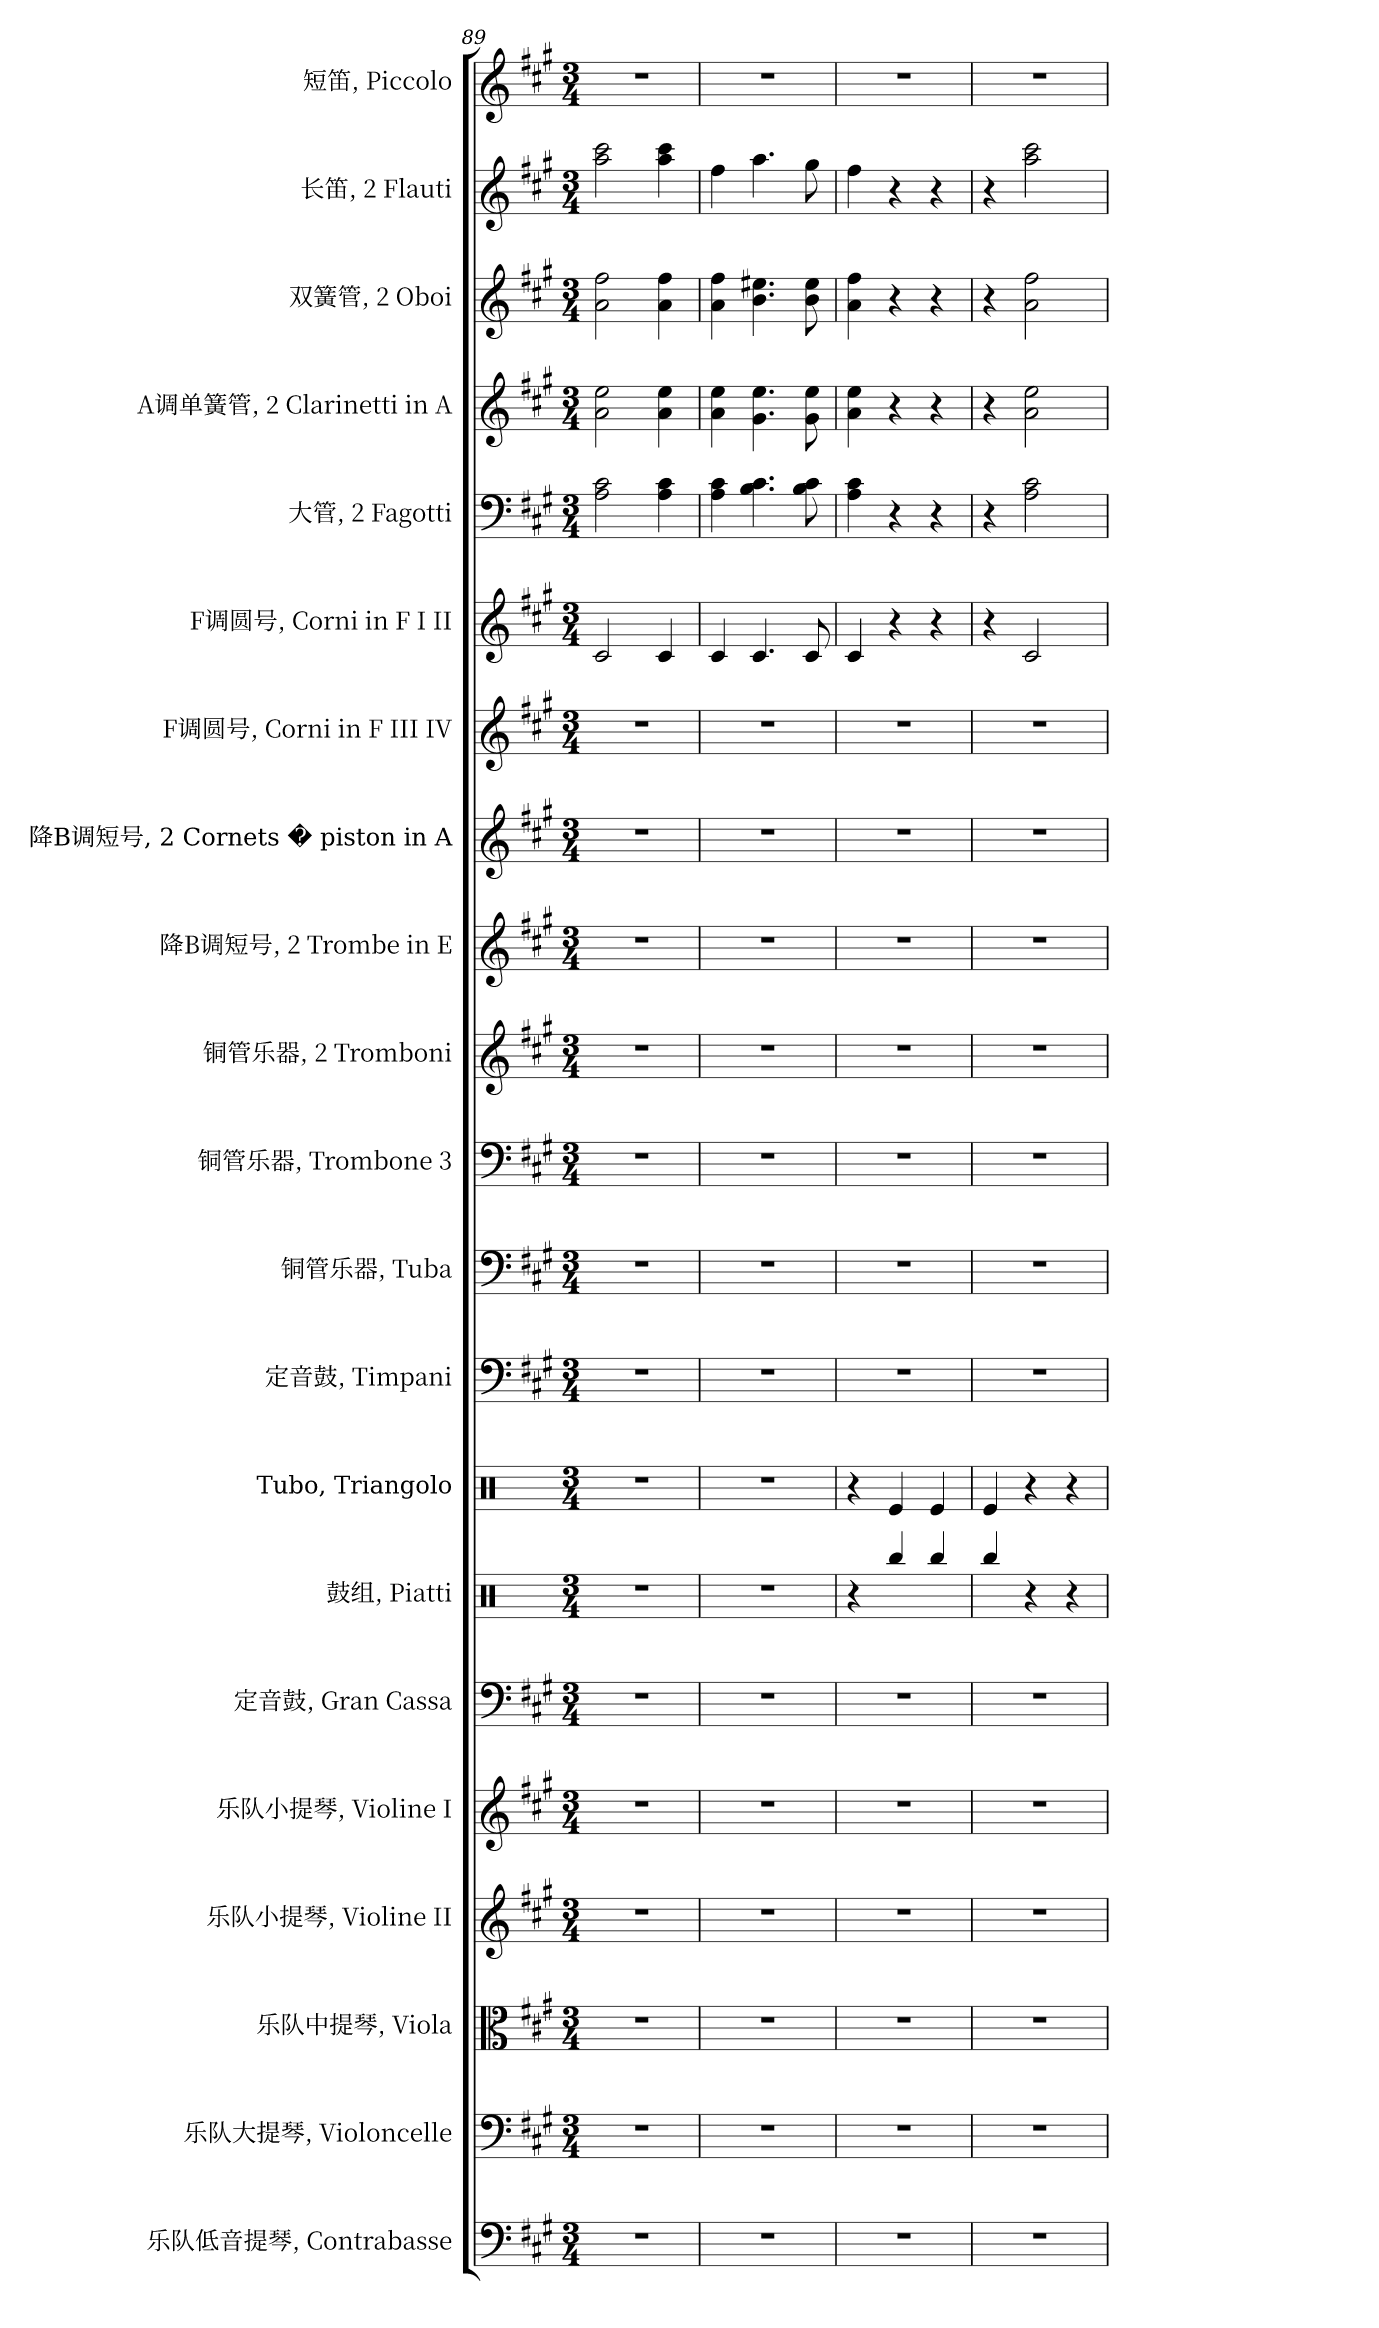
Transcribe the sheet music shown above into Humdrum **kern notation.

**kern	**kern	**kern	**kern	**kern	**kern	**kern	**kern	**kern	**kern	**kern	**kern	**kern	**kern	**kern	**kern	**kern	**kern	**kern	**kern	**kern
*part21	*part20	*part19	*part18	*part17	*part16	*part15	*part14	*part13	*part12	*part11	*part10	*part9	*part8	*part7	*part6	*part5	*part4	*part3	*part2	*part1
*staff21	*staff20	*staff19	*staff18	*staff17	*staff16	*staff15	*staff14	*staff13	*staff12	*staff11	*staff10	*staff9	*staff8	*staff7	*staff6	*staff5	*staff4	*staff3	*staff2	*staff1
*I"乐队低音提琴, Contrabasse	*I"乐队大提琴, Violoncelle	*I"乐队中提琴, Viola	*I"乐队小提琴, Violine II	*I"乐队小提琴, Violine I	*I"定音鼓, Gran Cassa	*I"鼓组, Piatti	*I"Tubo, Triangolo	*I"定音鼓, Timpani	*I"铜管乐器, Tuba	*I"铜管乐器, Trombone 3	*I"铜管乐器, 2 Tromboni	*I"降B调短号, 2 Trombe in E	*I"降B调短号, 2 Cornets � piston in A	*I"F调圆号, Corni in F III IV	*I"F调圆号, Corni in F I II	*I"大管, 2 Fagotti	*I"A调单簧管, 2 Clarinetti in A	*I"双簧管, 2 Oboi	*I"长笛, 2 Flauti	*I"短笛, Piccolo
*I'Cbs.	*	*	*	*	*	*	*I'Tu.	*I'Timp.	*	*	*	*	*I'B♭ Cnt.	*	*	*	*I'A Cl.	*I'Ob.	*I'Fl.	*I'Picc.
*clefF4	*clefF4	*clefC3	*clefG2	*clefG2	*clefF4	*clefX	*clefX	*clefF4	*clefF4	*clefF4	*clefG2	*clefG2	*clefG2	*clefG2	*clefG2	*clefF4	*clefG2	*clefG2	*clefG2	*clefG2
*ITrd7c12	*	*	*	*	*	*	*	*	*	*	*	*ITrd1c2	*ITrd1c2	*ITrd4c7	*ITrd4c7	*	*ITrd2c3	*	*	*ITrd-7c-12
*k[f#c#g#]	*k[f#c#g#]	*k[f#c#g#]	*k[f#c#g#]	*k[f#c#g#]	*k[f#c#g#]	*k[]	*k[]	*k[f#c#g#]	*k[f#c#g#]	*k[f#c#g#]	*k[f#c#g#]	*k[f#]	*k[f#]	*k[f#c#]	*k[f#c#]	*k[f#c#g#]	*k[f#c#g#d#a#e#]	*k[f#c#g#]	*k[f#c#g#]	*k[f#c#g#]
*M3/4	*M3/4	*M3/4	*M3/4	*M3/4	*M3/4	*M3/4	*M3/4	*M3/4	*M3/4	*M3/4	*M3/4	*M3/4	*M3/4	*M3/4	*M3/4	*M3/4	*M3/4	*M3/4	*M3/4	*M3/4
*MM200	*MM200	*MM200	*MM200	*MM200	*MM200	*MM200	*MM200	*MM200	*MM200	*MM200	*MM200	*MM200	*MM200	*MM200	*MM200	*MM200	*MM200	*MM200	*MM200	*MM200
=89	=89	=89	=89	=89	=89	=89	=89	=89	=89	=89	=89	=89	=89	=89	=89	=89	=89	=89	=89	=89
2.r	2.r	2.r	2.r	2.r	2.r	2.r	2.r	2.r	2.r	2.r	2.r	2.r	2.r	2.r	2F#/	2A\ 2c#\	2f#\ 2cc#\	2a\ 2ff#\	2aa\ 2ccc#\	2.r
.	.	.	.	.	.	.	.	.	.	.	.	.	.	.	4F#/	4A\ 4c#\	4f#\ 4cc#\	4a\ 4ff#\	4aa\ 4ccc#\	.
=90	=90	=90	=90	=90	=90	=90	=90	=90	=90	=90	=90	=90	=90	=90	=90	=90	=90	=90	=90	=90
*	*	*	*	*	*	*	*	*	*	*	*	*	*	*	*	*	*	*	*	*MM200
2.r	2.r	2.r	2.r	2.r	2.r	2.r	2.r	2.r	2.r	2.r	2.r	2.r	2.r	2.r	4F#/	4A\ 4c#\	4f#\ 4cc#\	4a\ 4ff#\	4ff#\	2.r
.	.	.	.	.	.	.	.	.	.	.	.	.	.	.	4.F#/	4.B\ 4.c#\	4.e#\ 4.cc#\	4.b\ 4.ee#X\	4.aa\	.
.	.	.	.	.	.	.	.	.	.	.	.	.	.	.	8F#/	8B\ 8c#\	8e#\ 8cc#\	8b\ 8ee#\	8gg#\	.
=91	=91	=91	=91	=91	=91	=91	=91	=91	=91	=91	=91	=91	=91	=91	=91	=91	=91	=91	=91	=91
*	*	*	*	*	*	*	*	*	*	*	*	*	*	*	*	*	*	*	*	*MM200
2.r	2.r	2.r	2.r	2.r	2.r	4r	4r	2.r	2.r	2.r	2.r	2.r	2.r	2.r	4F#/	4A\ 4c#\	4f#\ 4cc#\	4a\ 4ff#\	4ff#\	2.r
.	.	.	.	.	.	4Rbb/	4Re/	.	.	.	.	.	.	.	4r	4r	4r	4r	4r	.
.	.	.	.	.	.	4Rbb/	4Re/	.	.	.	.	.	.	.	4r	4r	4r	4r	4r	.
=92	=92	=92	=92	=92	=92	=92	=92	=92	=92	=92	=92	=92	=92	=92	=92	=92	=92	=92	=92	=92
2.r	2.r	2.r	2.r	2.r	2.r	4Rbb/	4Re/	2.r	2.r	2.r	2.r	2.r	2.r	2.r	4r	4r	4r	4r	4r	2.r
.	.	.	.	.	.	4r	4r	.	.	.	.	.	.	.	2F#/	2A\ 2c#\	2f#\ 2cc#\	2a\ 2ff#\	2aa\ 2ccc#\	.
.	.	.	.	.	.	4r	4r	.	.	.	.	.	.	.	.	.	.	.	.	.
=	=	=	=	=	=	=	=	=	=	=	=	=	=	=	=	=	=	=	=	=
*-	*-	*-	*-	*-	*-	*-	*-	*-	*-	*-	*-	*-	*-	*-	*-	*-	*-	*-	*-	*-
